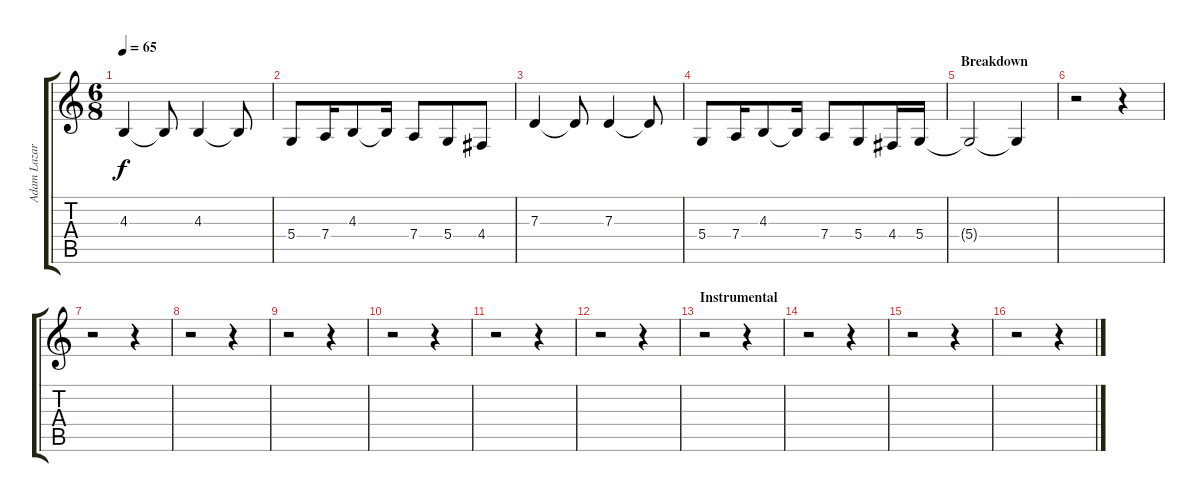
\track ("Adam Lazarra (Lead Vocals)" "Adam Lazar") {instrument clarinet}
\staff {score tabs}
\tuning (E4 B3 G3 D3 A2 E2) {hide}
\ts (6 8)
\tempo 65
\clef g2
\ks c
4.3.4{dy f volume 14} 4.3{t}.8 4.3.4 4.3{t}.8 |
5.4.8{volume 14} 7.4.16 4.3.8 4.3{t}.16 7.4.8 5.4.8 4.4.8 |
7.3.4{volume 14} 7.3{t}.8 7.3.4 7.3{t}.8 |
5.4.8{volume 14} 7.4.16 4.3.8 4.3{t}.16 7.4.8 5.4.8 4.4.16 5.4.16 |
\section ("" "Breakdown")
5.4{t}.2{volume 12} 5.4{t}.4 |
r.2 r.4 |
r.2 r.4 |
r.2 r.4 |
r.2 r.4 |
r.2 r.4 |
r.2 r.4 |
r.2 r.4 |
\section ("" "Instrumental")
r.2 r.4 |
r.2 r.4 |
r.2 r.4 |
r.2 r.4
